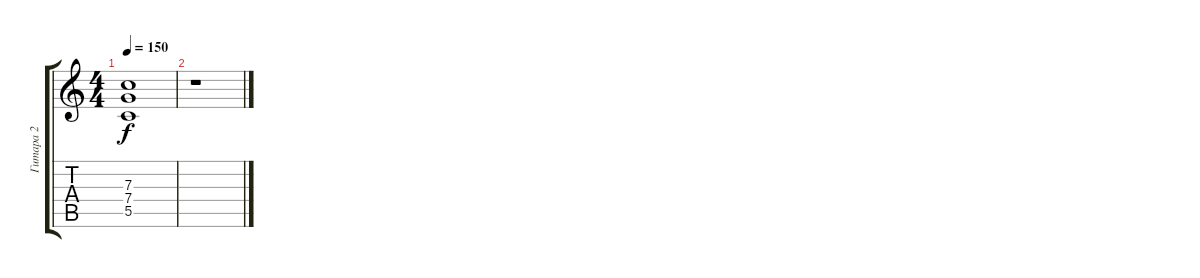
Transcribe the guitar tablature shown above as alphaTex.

\track ("Гитара 2" "Гитара 2") {instrument overdrivenguitar}
\staff {score tabs}
\tuning (D4 A3 F3 C3 G2 D2) {hide}
\ts (4 4)
\tempo 150
\clef g2
\ks c
(7.3{t} 7.4{t} 5.5{t}).1{dy f} |
r.1
